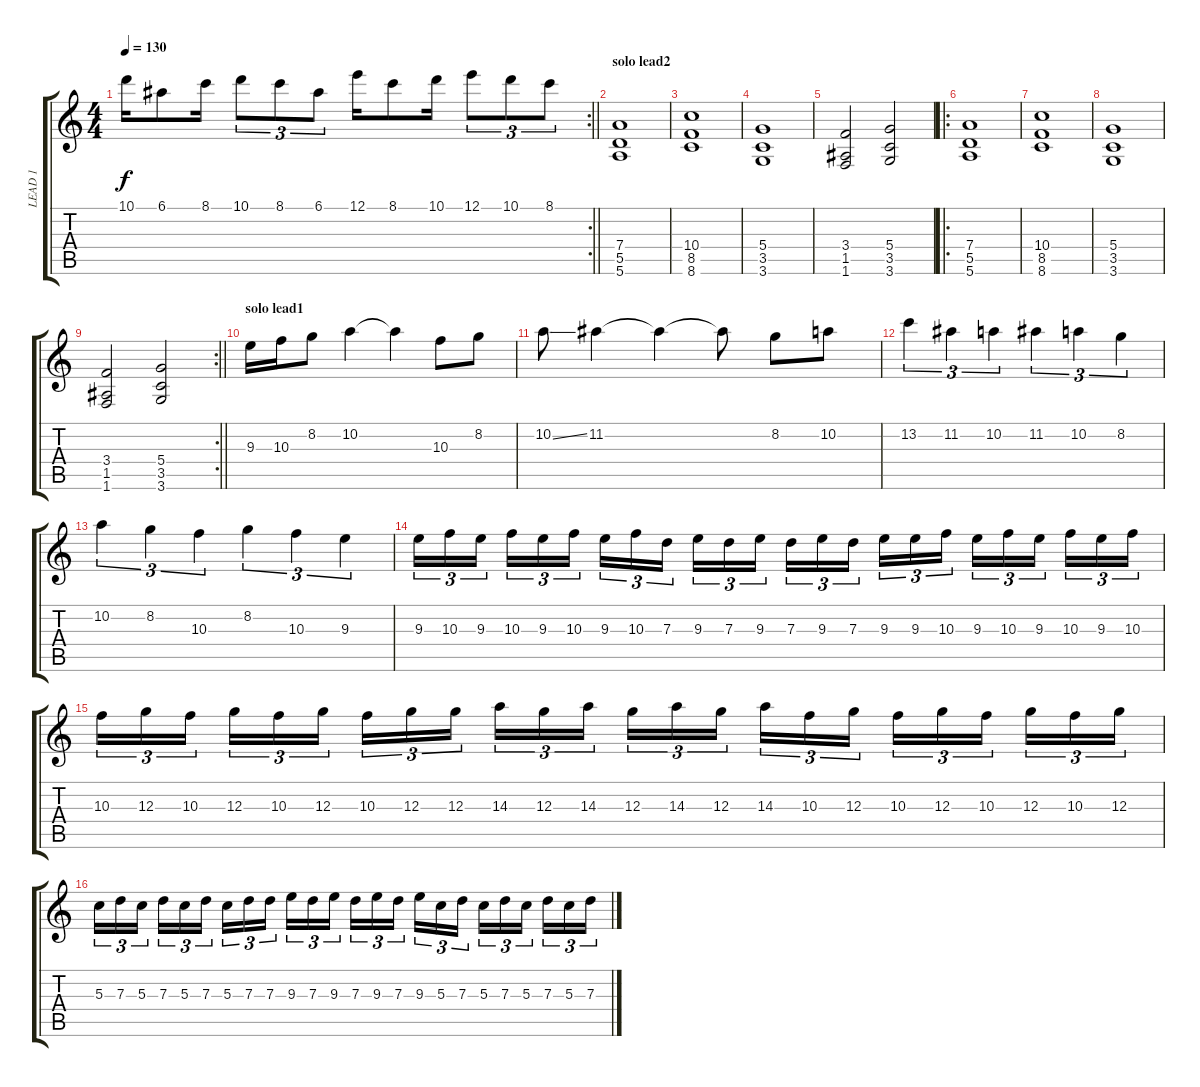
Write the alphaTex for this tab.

\track ("LEAD 1" "LEAD 1") {instrument distortionguitar}
\staff {score tabs}
\tuning (E4 B3 G3 D3 A2 E2) {hide}
\rc 2
\ts (4 4)
\tempo 130
\clef g2
\barLineRight lightlight
\ks c
10.1.16{dy f} 6.1.8 8.1.16 10.1.8{tu (3 2)} 8.1.8{tu (3 2)} 6.1.8{tu (3 2)} 12.1.16 8.1.8 10.1.16 12.1.8{tu (3 2)} 10.1.8{tu (3 2)} 8.1.8{tu (3 2)} |
\section ("" "solo lead2")
(7.4 5.5 5.6).1 |
(10.4 8.5 8.6).1 |
(5.4 3.5 3.6).1 |
(3.4 1.5 1.6).2 (5.4 3.5 3.6).2 |
\ro
(7.4 5.5 5.6).1 |
(10.4 8.5 8.6).1 |
(5.4 3.5 3.6).1 |
\rc 2
\barLineRight lightlight
(3.4 1.5 1.6).2 (5.4 3.5 3.6).2 |
\section ("" "solo lead1")
9.3.16 10.3.16 8.2.8 10.2.4 10.2{t}.4 10.3.8 8.2.8 |
10.2{ss}.8 11.2.4 11.2{t}.4 11.2{t}.8 8.2.8 10.2.8 |
13.2.4{tu (3 2)} 11.2.4{tu (3 2)} 10.2.4{tu (3 2)} 11.2.4{tu (3 2)} 10.2.4{tu (3 2)} 8.2.4{tu (3 2)} |
10.2.4{tu (3 2)} 8.2.4{tu (3 2)} 10.3.4{tu (3 2)} 8.2.4{tu (3 2)} 10.3.4{tu (3 2)} 9.3.4{tu (3 2)} |
9.3.16{tu (3 2)} 10.3.16{tu (3 2)} 9.3.16{tu (3 2) beam splitsecondary} 10.3.16{tu (3 2)} 9.3.16{tu (3 2)} 10.3.16{tu (3 2)} 9.3.16{tu (3 2)} 10.3.16{tu (3 2)} 7.3.16{tu (3 2) beam splitsecondary} 9.3.16{tu (3 2)} 7.3.16{tu (3 2)} 9.3.16{tu (3 2)} 7.3.16{tu (3 2)} 9.3.16{tu (3 2)} 7.3.16{tu (3 2) beam splitsecondary} 9.3.16{tu (3 2)} 9.3.16{tu (3 2)} 10.3.16{tu (3 2)} 9.3.16{tu (3 2)} 10.3.16{tu (3 2)} 9.3.16{tu (3 2) beam splitsecondary} 10.3.16{tu (3 2)} 9.3.16{tu (3 2)} 10.3.16{tu (3 2)} |
10.3.16{tu (3 2)} 12.3.16{tu (3 2)} 10.3.16{tu (3 2) beam splitsecondary} 12.3.16{tu (3 2)} 10.3.16{tu (3 2)} 12.3.16{tu (3 2)} 10.3.16{tu (3 2)} 12.3.16{tu (3 2)} 12.3.16{tu (3 2) beam splitsecondary} 14.3.16{tu (3 2)} 12.3.16{tu (3 2)} 14.3.16{tu (3 2)} 12.3.16{tu (3 2)} 14.3.16{tu (3 2)} 12.3.16{tu (3 2) beam splitsecondary} 14.3.16{tu (3 2)} 10.3.16{tu (3 2)} 12.3.16{tu (3 2)} 10.3.16{tu (3 2)} 12.3.16{tu (3 2)} 10.3.16{tu (3 2) beam splitsecondary} 12.3.16{tu (3 2)} 10.3.16{tu (3 2)} 12.3.16{tu (3 2)} |
5.3.16{tu (3 2)} 7.3.16{tu (3 2)} 5.3.16{tu (3 2) beam splitsecondary} 7.3.16{tu (3 2)} 5.3.16{tu (3 2)} 7.3.16{tu (3 2)} 5.3.16{tu (3 2)} 7.3.16{tu (3 2)} 7.3.16{tu (3 2) beam splitsecondary} 9.3.16{tu (3 2)} 7.3.16{tu (3 2)} 9.3.16{tu (3 2)} 7.3.16{tu (3 2)} 9.3.16{tu (3 2)} 7.3.16{tu (3 2) beam splitsecondary} 9.3.16{tu (3 2)} 5.3.16{tu (3 2)} 7.3.16{tu (3 2)} 5.3.16{tu (3 2)} 7.3.16{tu (3 2)} 5.3.16{tu (3 2) beam splitsecondary} 7.3.16{tu (3 2)} 5.3.16{tu (3 2)} 7.3.16{tu (3 2)}
